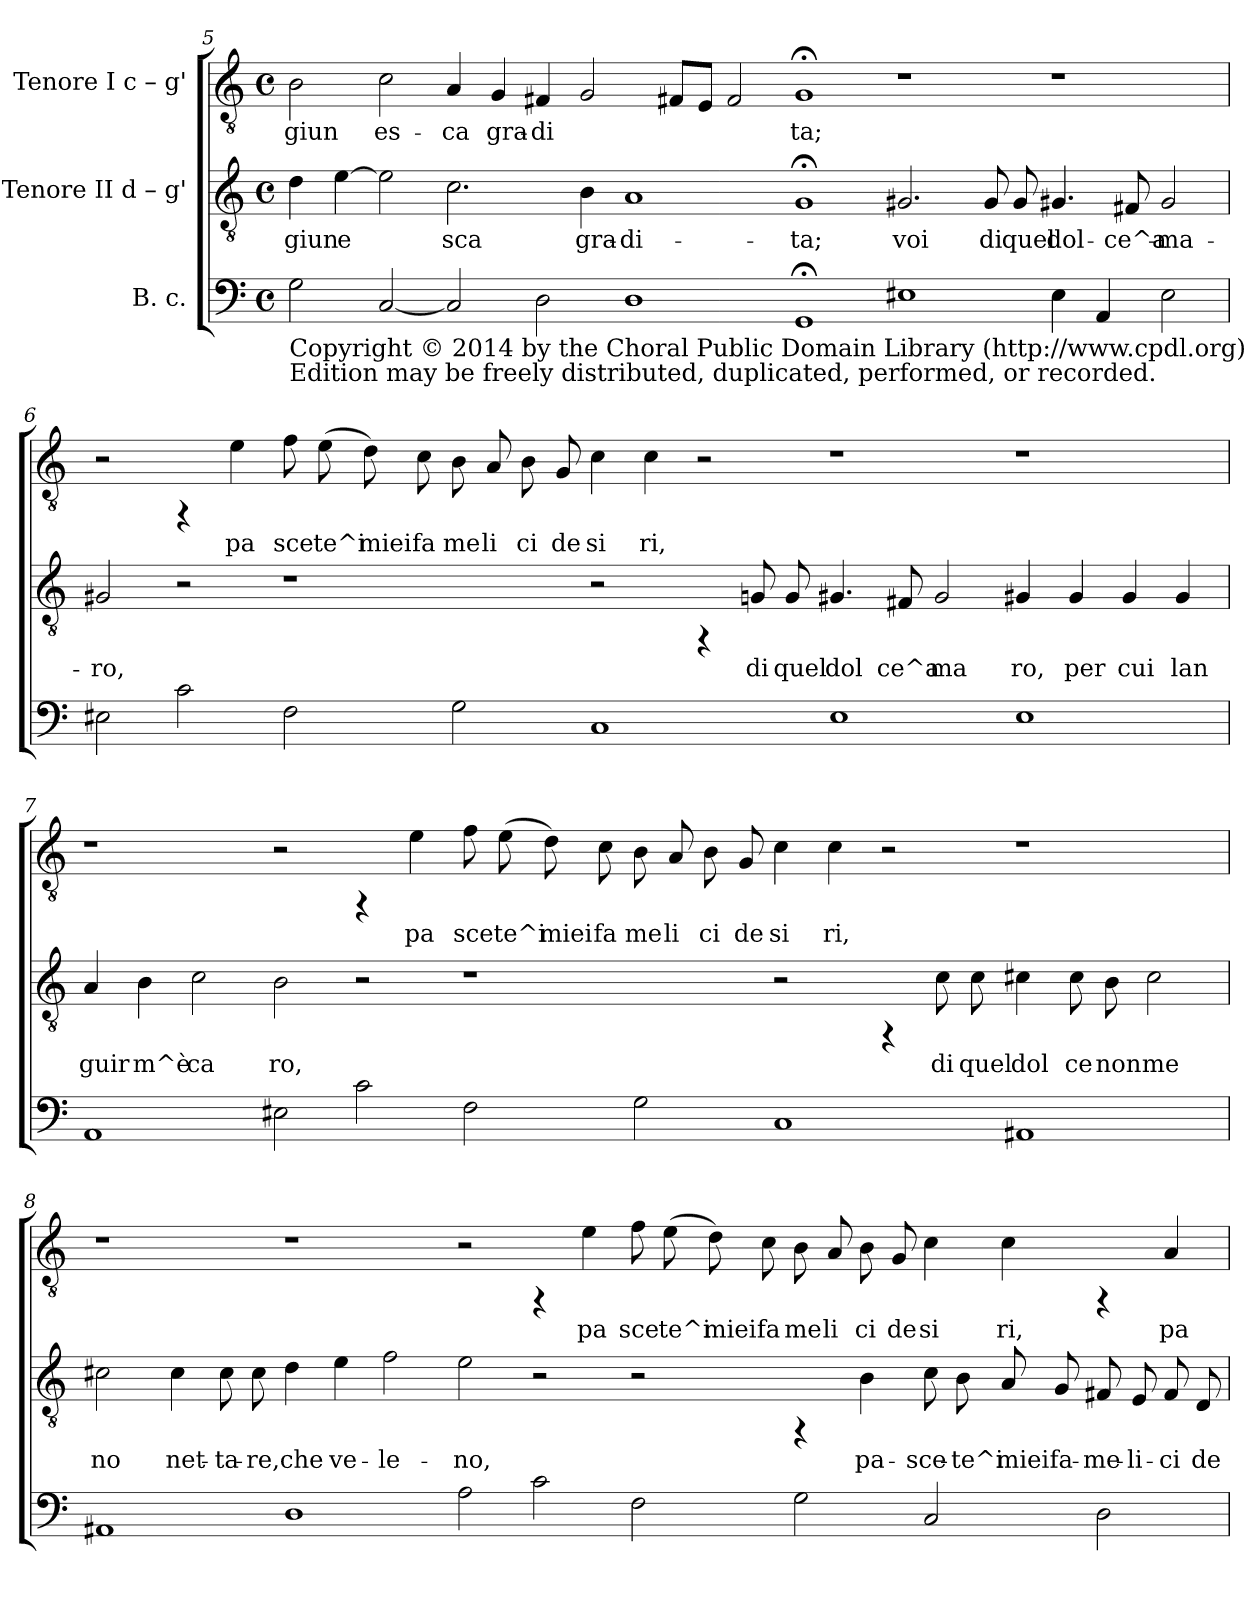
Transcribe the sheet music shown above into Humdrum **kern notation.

**kern	**kern	**text	**kern	**text
*part3	*part2	*part2	*part1	*part1
*staff3	*staff2	*staff2	*staff1	*staff1
*I"B. c.	*I"Tenore II  d – g'	*	*I"Tenore I  c – g'	*
!!LO:PB:g=z
*clefF4	*clefGv2	*	*clefGv2	*
*k[]	*k[]	*	*k[]	*
*C:	*C:	*	*C:	*
*M4/4	*M4/4	*	*M4/4	*
*met(c)	*met(c)	*	*met(c)	*
=5	=5	=5	=5	=5
!LO:TX:b:t=Copyright © 2014 by the Choral Public Domain Library (http&colon;//www.cpdl.org)	!	!	!	!
!LO:TX:b:t=Edition may be freely distributed, duplicated, performed, or recorded.	!	!	!	!
!	!	!LO:LY:b:rj	!	!LO:LY:b:rj
2G\	4d\	giun	2B\	-giun
!	!	!LO:LY:b:rj	!	!
.	[>4e\	e-	.	.
!	!	!LO:LY:b:rj	!	!LO:LY:b:rj
[<2C/	2e\]	--	2c\	es-
!	!	!LO:LY:b:rj	!	!LO:LY:b:rj
2C/]	2.c\	-sca	4A/	-ca
!	!	!	!	!LO:LY:b:rj
.	.	.	4G/	gra-
!	!	!	!	!LO:LY:b:rj
2D\	.	.	4F#X/	-di-
!	!	!LO:LY:b:rj	!	!LO:LY:b:rj
.	4B\	gra-	2G/	--
!	!	!LO:LY:b:rj	!	!
1D	1A	-di-	.	.
!	!	!	!	!LO:LY:b:rj
.	.	.	8F#X/L	--
!	!	!	!	!LO:LY:b:rj
.	.	.	8E/J	--
!	!	!	!	!LO:LY:b:rj
.	.	.	2F#/	--
!	!	!LO:LY:b:rj	!	!LO:LY:b:rj
1GG;<	1G;<	-ta;	1G;<	-ta;
!	!	!LO:LY:b:rj	!	!
1E#	2.G#X/	voi	1r	.
!	!	!LO:LY:b:rj	!	!
.	8G#/	di	.	.
!	!	!LO:LY:b:rj	!	!
.	8G#/	quel	.	.
!	!	!LO:LY:b:rj	!	!
4E#\	4.G#X/	dol-	1r	.
4AA/	.	.	.	.
!	!	!LO:LY:b:rj	!	!
.	8F#X/	-ce^a-	.	.
!	!	!LO:LY:b:rj	!	!
2E#\	2G#/	-ma-	.	.
!!LO:LB:g=z
=6	=6	=6	=6	=6
!	!	!LO:LY:b:rj	!	!
2E#\	2G#X/	-ro,	2r	.
2c\	2r	.	4rFF	.
!	!	!	!	!LO:LY:b:rj
.	.	.	4e\	pa
!	!	!	!	!LO:LY:b:rj
2F\	1r	.	8f\	sce
!	!	!	!	!LO:LY:b:rj
.	.	.	(<8e\	te^i
!	!	!	!	!LO:LY:b:rj
.	.	.	8d\)	miei
!	!	!	!	!LO:LY:b:rj
.	.	.	8c\	fa
!	!	!	!	!LO:LY:b:rj
2G\	.	.	8B\	me
!	!	!	!	!LO:LY:b:rj
.	.	.	8A/	li
!	!	!	!	!LO:LY:b:rj
.	.	.	8B\	ci
!	!	!	!	!LO:LY:b:rj
.	.	.	8G/	de
!	!	!	!	!LO:LY:b:rj
1C	2r	.	4c\	si
!	!	!	!	!LO:LY:b:rj
.	.	.	4c\	ri,
.	4rFF	.	2r	.
!	!	!LO:LY:b:rj	!	!
.	8Gn/	di	.	.
!	!	!LO:LY:b:rj	!	!
.	8G/	quel	.	.
!	!	!LO:LY:b:rj	!	!
1E#	4.G#X/	dol	1r	.
!	!	!LO:LY:b:rj	!	!
.	8F#X/	ce^a	.	.
!	!	!LO:LY:b:rj	!	!
.	2G#/	ma	.	.
!	!	!LO:LY:b:rj	!	!
1E#	4G#X/	ro,	1r	.
!	!	!LO:LY:b:rj	!	!
.	4G#/	per	.	.
!	!	!LO:LY:b:rj	!	!
.	4G#/	cui	.	.
!	!	!LO:LY:b:rj	!	!
.	4G#/	lan	.	.
!!LO:LB:g=z
=7	=7	=7	=7	=7
!	!	!LO:LY:b:rj	!	!
1AA	4A/	guir	1r	.
!	!	!LO:LY:b:rj	!	!
.	4B\	m^è	.	.
!	!	!LO:LY:b:rj	!	!
.	2c\	ca	.	.
!	!	!LO:LY:b:rj	!	!
2E#\	2B\	ro,	2r	.
2c\	2r	.	4rFF	.
!	!	!	!	!LO:LY:b:rj
.	.	.	4e\	pa
!	!	!	!	!LO:LY:b:rj
2F\	1r	.	8f\	sce
!	!	!	!	!LO:LY:b:rj
.	.	.	(<8e\	te^i
!	!	!	!	!LO:LY:b:rj
.	.	.	8d\)	miei
!	!	!	!	!LO:LY:b:rj
.	.	.	8c\	fa
!	!	!	!	!LO:LY:b:rj
2G\	.	.	8B\	me
!	!	!	!	!LO:LY:b:rj
.	.	.	8A/	li
!	!	!	!	!LO:LY:b:rj
.	.	.	8B\	ci
!	!	!	!	!LO:LY:b:rj
.	.	.	8G/	de
!	!	!	!	!LO:LY:b:rj
1C	2r	.	4c\	si
!	!	!	!	!LO:LY:b:rj
.	.	.	4c\	ri,
.	4rFF	.	2r	.
!	!	!LO:LY:b:rj	!	!
.	8c\	di	.	.
!	!	!LO:LY:b:rj	!	!
.	8c\	quel	.	.
!	!	!LO:LY:b:rj	!	!
1AA#	4c#X\	dol	1r	.
!	!	!LO:LY:b:rj	!	!
.	8c#\	ce	.	.
!	!	!LO:LY:b:rj	!	!
.	8B\	non	.	.
!	!	!LO:LY:b:rj	!	!
.	2c#\	me	.	.
!!LO:LB:g=z
=8	=8	=8	=8	=8
!	!	!LO:LY:b:rj	!	!
1AA#	2c#X\	no	1r	.
!	!	!LO:LY:b:rj	!	!
.	4c#\	net-	.	.
!	!	!LO:LY:b:rj	!	!
.	8c#\	-ta-	.	.
!	!	!LO:LY:b:rj	!	!
.	8c#\	-re,	.	.
!	!	!LO:LY:b:rj	!	!
1D	4d\	che	1r	.
!	!	!LO:LY:b:rj	!	!
.	4e\	ve-	.	.
!	!	!LO:LY:b:rj	!	!
.	2f\	-le-	.	.
!	!	!LO:LY:b:rj	!	!
2A\	2e\	-no,	2r	.
2c\	2r	.	4rFF	.
!	!	!	!	!LO:LY:b:rj
.	.	.	4e\	pa
!	!	!	!	!LO:LY:b:rj
2F\	2r	.	8f\	sce
!	!	!	!	!LO:LY:b:rj
.	.	.	(<8e\	te^i
!	!	!	!	!LO:LY:b:rj
.	.	.	8d\)	miei
!	!	!	!	!LO:LY:b:rj
.	.	.	8c\	fa
!	!	!	!	!LO:LY:b:rj
2G\	4rFF	.	8B\	me
!	!	!	!	!LO:LY:b:rj
.	.	.	8A/	li
!	!	!LO:LY:b:rj	!	!LO:LY:b:rj
.	4B\	pa-	8B\	ci
!	!	!	!	!LO:LY:b:rj
.	.	.	8G/	de
!	!	!LO:LY:b:rj	!	!LO:LY:b:rj
2C/	8c#\	-sce-	4c\	si
!	!	!LO:LY:b:rj	!	!
.	8B\	-te^i	.	.
!	!	!LO:LY:b:rj	!	!LO:LY:b:rj
.	8A/	miei	4c\	ri,
!	!	!LO:LY:b:rj	!	!
.	8G/	fa-	.	.
!	!	!LO:LY:b:rj	!	!
2D\	8F#X/	-me-	4rFF	.
!	!	!LO:LY:b:rj	!	!
.	8E/	-li-	.	.
!	!	!LO:LY:b:rj	!	!LO:LY:b:rj
.	8F#/	-ci	4A/	pa
!	!	!LO:LY:b:rj	!	!
.	8D/	de-	.	.
=	=	=	=	=
*-	*-	*-	*-	*-
